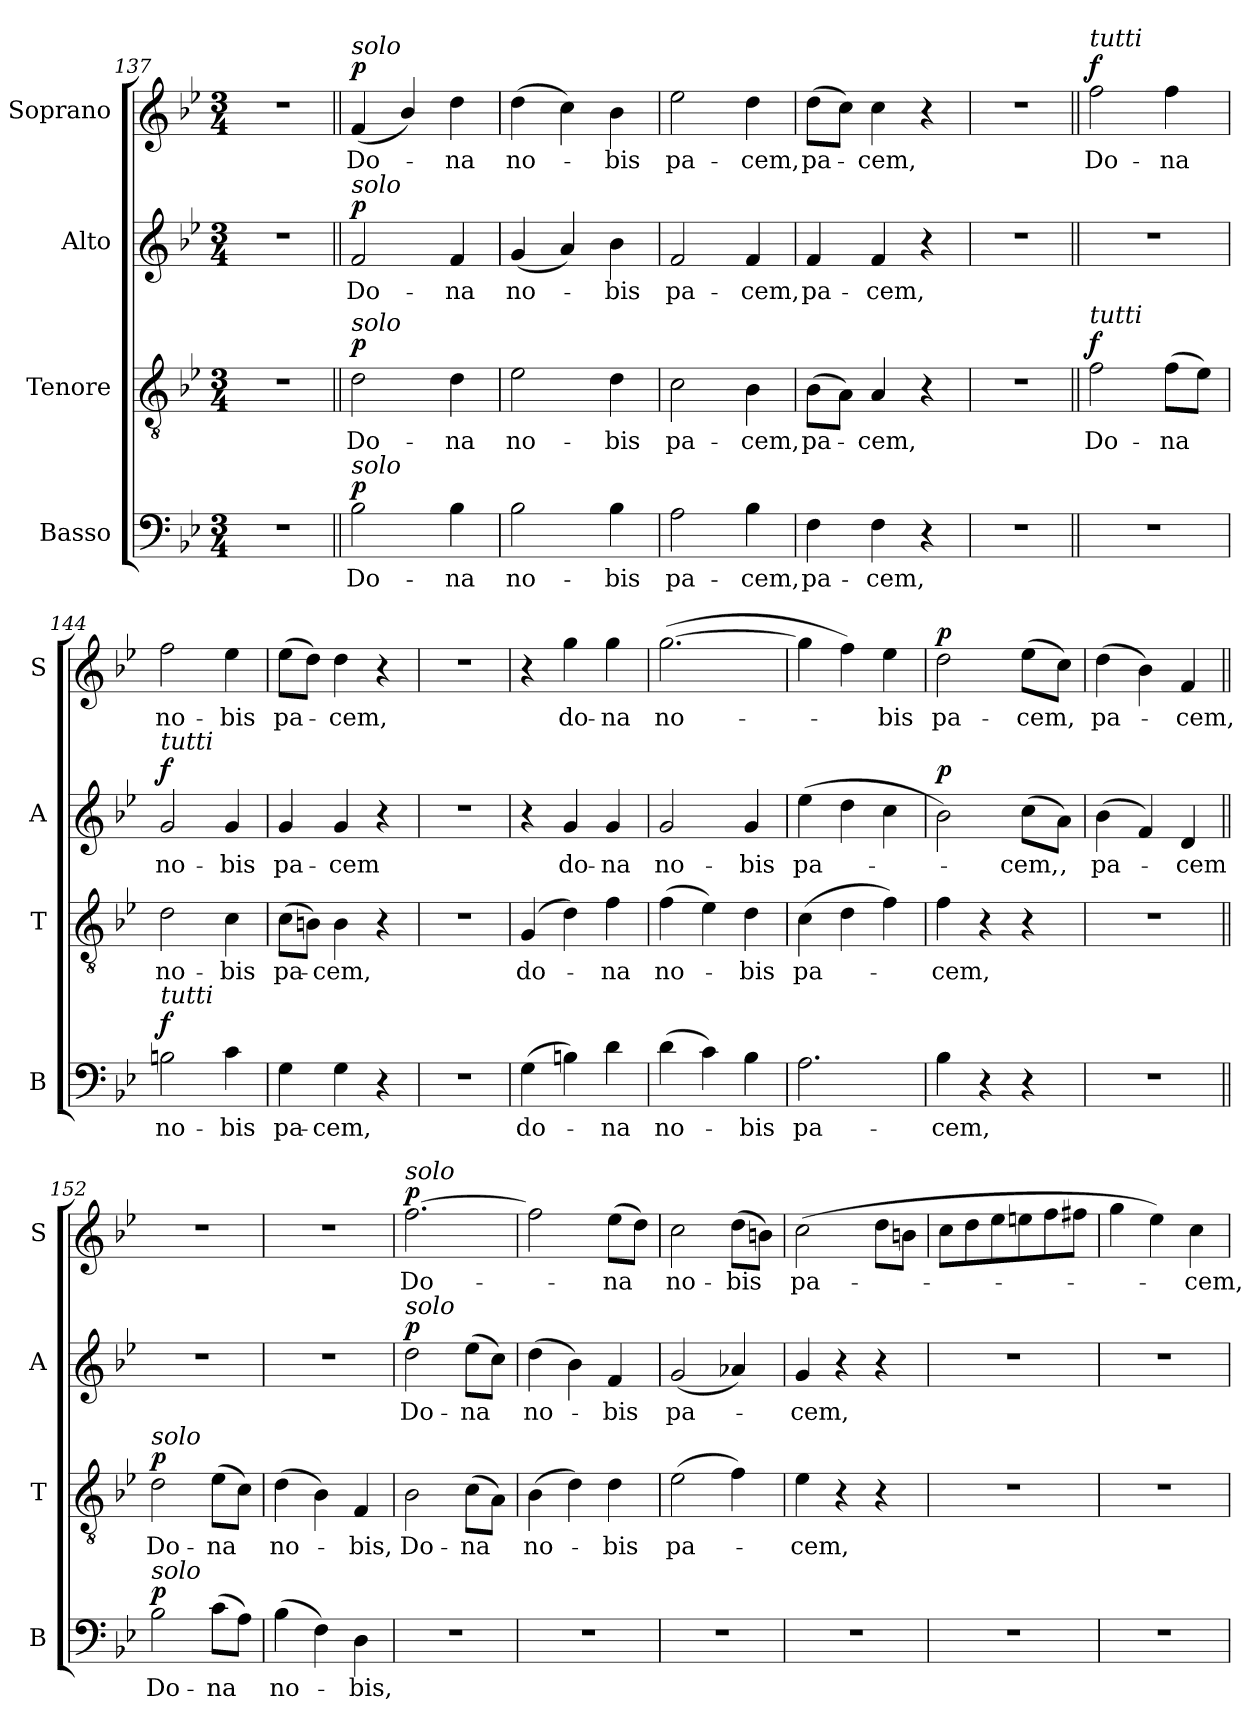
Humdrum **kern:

**kern	**text	**dynam	**kern	**text	**dynam	**kern	**text	**dynam	**kern	**text	**dynam
*part4	*part4	*part4	*part3	*part3	*part3	*part2	*part2	*part2	*part1	*part1	*part1
*staff4	*staff4	*staff4	*staff3	*staff3	*staff3	*staff2	*staff2	*staff2	*staff1	*staff1	*staff1
*I"Basso	*	*	*I"Tenore	*	*	*I"Alto	*	*	*I"Soprano	*	*
*I'B	*	*	*I'T	*	*	*I'A	*	*	*I'S	*	*
*clefF4	*	*	*clefGv2	*	*	*clefG2	*	*	*clefG2	*	*
*k[b-e-]	*	*	*k[b-e-]	*	*	*k[b-e-]	*	*	*k[b-e-]	*	*
*B-:	*	*	*B-:	*	*	*B-:	*	*	*B-:	*	*
*M3/4	*	*	*M3/4	*	*	*M3/4	*	*	*M3/4	*	*
=137	=137	=137	=137	=137	=137	=137	=137	=137	=137	=137	=137
2.r	.	.	2.r	.	.	2.r	.	.	2.r	.	.
!!LO:PB:g=z
=138||	=138||	=138||	=138||	=138||	=138||	=138||	=138||	=138||	=138||	=138||	=138||
!	!	!	!	!	!	!	!	!	!LO:TX:a:i:t=solo	!	!
!	!	!	!	!	!	!LO:TX:a:i:t=solo	!	!	!	!	!
!	!	!	!LO:TX:a:i:t=solo	!	!	!	!	!	!	!	!
!LO:TX:a:i:t=solo	!	!	!	!	!	!	!	!	!	!	!
!	!	!LO:DY:a	!	!	!LO:DY:a	!	!	!LO:DY:a	!	!	!LO:DY:a
2B-\	Do-	p	2d\	Do-	p	2f/	Do-	p	(>4f/	Do-	p
.	.	.	.	.	.	.	.	.	4b-/)	.	.
4B-\	-na	.	4d\	-na	.	4f/	-na	.	4dd\	-na	.
=139	=139	=139	=139	=139	=139	=139	=139	=139	=139	=139	=139
2B-\	no-	.	2e-\	no-	.	(<4g/	no-	.	(>4dd\	no-	.
.	.	.	.	.	.	4a/)	.	.	4cc\)	.	.
4B-\	-bis	.	4d\	-bis	.	4b-\	-bis	.	4b-\	-bis	.
=140	=140	=140	=140	=140	=140	=140	=140	=140	=140	=140	=140
2A\	pa-	.	2c\	pa-	.	2f/	pa-	.	2ee-\	pa-	.
4B-\	-cem,	.	4B-\	-cem,	.	4f/	-cem,	.	4dd\	-cem,	.
=141	=141	=141	=141	=141	=141	=141	=141	=141	=141	=141	=141
4F\	pa-	.	(>8B-\L	pa-	.	4f/	pa-	.	(>8dd\L	pa-	.
.	.	.	8A\J)	.	.	.	.	.	8cc\J)	.	.
4F\	-cem,	.	4A/	-cem,	.	4f/	-cem,	.	4cc\	-cem,	.
4r	.	.	4r	.	.	4r	.	.	4r	.	.
=142	=142	=142	=142	=142	=142	=142	=142	=142	=142	=142	=142
2.r	.	.	2.r	.	.	2.r	.	.	2.r	.	.
=143||	=143||	=143||	=143||	=143||	=143||	=143||	=143||	=143||	=143||	=143||	=143||
!	!	!	!	!	!	!	!	!	!LO:TX:a:i:t=tutti	!	!
!	!	!	!LO:TX:a:i:t=tutti	!	!	!	!	!	!	!	!
!	!	!	!	!	!LO:DY:a	!	!	!	!	!	!LO:DY:a
2.r	.	.	2f\	Do-	f	2.r	.	.	2ff\	Do-	f
.	.	.	(>8f\L	-na	.	.	.	.	4ff\	-na	.
.	.	.	8e-\J)	.	.	.	.	.	.	.	.
=144	=144	=144	=144	=144	=144	=144	=144	=144	=144	=144	=144
!	!	!	!	!	!	!LO:TX:a:i:t=tutti	!	!	!	!	!
!LO:TX:a:i:t=tutti	!	!	!	!	!	!	!	!	!	!	!
!	!	!LO:DY:a	!	!	!	!	!	!LO:DY:a	!	!	!
2Bn\	no-	f	2d\	no-	.	2g/	no-	f	2ff\	no-	.
4c\	-bis	.	4c\	-bis	.	4g/	-bis	.	4ee-\	-bis	.
=145	=145	=145	=145	=145	=145	=145	=145	=145	=145	=145	=145
4G\	pa-	.	(>8c\L	pa-	.	4g/	pa-	.	(>8ee-\L	pa-	.
.	.	.	8Bn\J)	.	.	.	.	.	8dd\J)	.	.
4G\	-cem,	.	4B\	-cem,	.	4g/	-cem	.	4dd\	-cem,	.
4r	.	.	4r	.	.	4r	.	.	4r	.	.
!!LO:LB:g=z
=146	=146	=146	=146	=146	=146	=146	=146	=146	=146	=146	=146
2.r	.	.	2.r	.	.	2.r	.	.	2.r	.	.
=147	=147	=147	=147	=147	=147	=147	=147	=147	=147	=147	=147
(>4G\	do-	.	(>4G/	do-	.	4r	.	.	4r	.	.
4Bn\)	.	.	4d\)	.	.	4g/	do-	.	4gg\	do-	.
4d\	-na	.	4f\	-na	.	4g/	-na	.	4gg\	-na	.
=148	=148	=148	=148	=148	=148	=148	=148	=148	=148	=148	=148
(>4d\	no-	.	(>4f\	no-	.	2g/	no-	.	(>[>2.gg\	no-	.
4c\)	.	.	4e-\)	.	.	.	.	.	.	.	.
4B-\	-bis	.	4d\	-bis	.	4g/	-bis	.	.	.	.
=149	=149	=149	=149	=149	=149	=149	=149	=149	=149	=149	=149
2.A\	pa-	.	(>4c\	pa-	.	(>4ee-\	pa-	.	4gg\]	.	.
.	.	.	4d\	.	.	4dd\	.	.	4ff\)	.	.
.	.	.	4f\)	.	.	4cc\	.	.	4ee-\	-bis	.
=150	=150	=150	=150	=150	=150	=150	=150	=150	=150	=150	=150
!	!	!	!	!	!	!	!	!LO:DY:a	!	!	!LO:DY:a
4B-\	-cem,	.	4f\	-cem,	.	2b-\)	.	p	2dd\	pa-	p
4r	.	.	4r	.	.	.	.	.	.	.	.
4r	.	.	4r	.	.	(>8cc\L	-cem,	.	(>8ee-\L	-cem,	.
.	.	.	.	.	.	8a\J)	,	.	8cc\J)	.	.
=151	=151	=151	=151	=151	=151	=151	=151	=151	=151	=151	=151
2.r	.	.	2.r	.	.	(>4b-\	pa-	.	(>4dd\	pa-	.
.	.	.	.	.	.	4f/)	.	.	4b-\)	.	.
.	.	.	.	.	.	4d/	-cem	.	4f/	-cem,	.
=152||	=152||	=152||	=152||	=152||	=152||	=152||	=152||	=152||	=152||	=152||	=152||
!	!	!	!LO:TX:a:i:t=solo	!	!	!	!	!	!	!	!
!LO:TX:a:i:t=solo	!	!	!	!	!	!	!	!	!	!	!
!	!	!LO:DY:a	!	!	!LO:DY:a	!	!	!	!	!	!
2B-\	Do-	p	2d\	Do-	p	2.r	.	.	2.r	.	.
(>8c\L	-na	.	(>8e-\L	-na	.	.	.	.	.	.	.
8A\J)	.	.	8c\J)	.	.	.	.	.	.	.	.
=153	=153	=153	=153	=153	=153	=153	=153	=153	=153	=153	=153
(>4B-\	no-	.	(>4d\	no-	.	2.r	.	.	2.r	.	.
4F\)	.	.	4B-\)	.	.	.	.	.	.	.	.
4D\	-bis,	.	4F/	-bis,	.	.	.	.	.	.	.
!!LO:LB:g=z
=154	=154	=154	=154	=154	=154	=154	=154	=154	=154	=154	=154
!	!	!	!	!	!	!	!	!	!LO:TX:a:i:t=solo	!	!
!	!	!	!	!	!	!LO:TX:a:i:t=solo	!	!	!	!	!
!	!	!	!	!	!	!	!	!LO:DY:a	!	!	!LO:DY:a
2.r	.	.	2B-\	Do-	.	2dd\	Do-	p	[>2.ff\	Do-	p
.	.	.	(>8c\L	-na	.	(>8ee-\L	-na	.	.	.	.
.	.	.	8A\J)	.	.	8cc\J)	.	.	.	.	.
=155	=155	=155	=155	=155	=155	=155	=155	=155	=155	=155	=155
2.r	.	.	(>4B-\	no-	.	(>4dd\	no-	.	2ff\]	.	.
.	.	.	4d\)	.	.	4b-\)	.	.	.	.	.
.	.	.	4d\	-bis	.	4f/	-bis	.	(>8ee-\L	-na	.
.	.	.	.	.	.	.	.	.	8dd\J)	.	.
=156	=156	=156	=156	=156	=156	=156	=156	=156	=156	=156	=156
2.r	.	.	(>2e-\	pa-	.	(<2g/	pa-	.	2cc\	no-	.
.	.	.	4f\)	.	.	4a-X/)	.	.	(>8dd\L	-bis	.
.	.	.	.	.	.	.	.	.	8bn\J)	.	.
=157	=157	=157	=157	=157	=157	=157	=157	=157	=157	=157	=157
2.r	.	.	4e-\	-cem,	.	4g/	-cem,	.	(>2cc\	pa-	.
.	.	.	4r	.	.	4r	.	.	.	.	.
.	.	.	4r	.	.	4r	.	.	8dd\L	.	.
.	.	.	.	.	.	.	.	.	8bn\J	.	.
=158	=158	=158	=158	=158	=158	=158	=158	=158	=158	=158	=158
2.r	.	.	2.r	.	.	2.r	.	.	8cc\L	.	.
.	.	.	.	.	.	.	.	.	8dd\	.	.
.	.	.	.	.	.	.	.	.	8ee-\	.	.
.	.	.	.	.	.	.	.	.	8een\	.	.
.	.	.	.	.	.	.	.	.	8ff\	.	.
.	.	.	.	.	.	.	.	.	8ff#X\J	.	.
=159	=159	=159	=159	=159	=159	=159	=159	=159	=159	=159	=159
2.r	.	.	2.r	.	.	2.r	.	.	4gg\	.	.
.	.	.	.	.	.	.	.	.	4ee-\)	.	.
.	.	.	.	.	.	.	.	.	4cc\	-cem,	.
=	=	=	=	=	=	=	=	=	=	=	=
*-	*-	*-	*-	*-	*-	*-	*-	*-	*-	*-	*-
